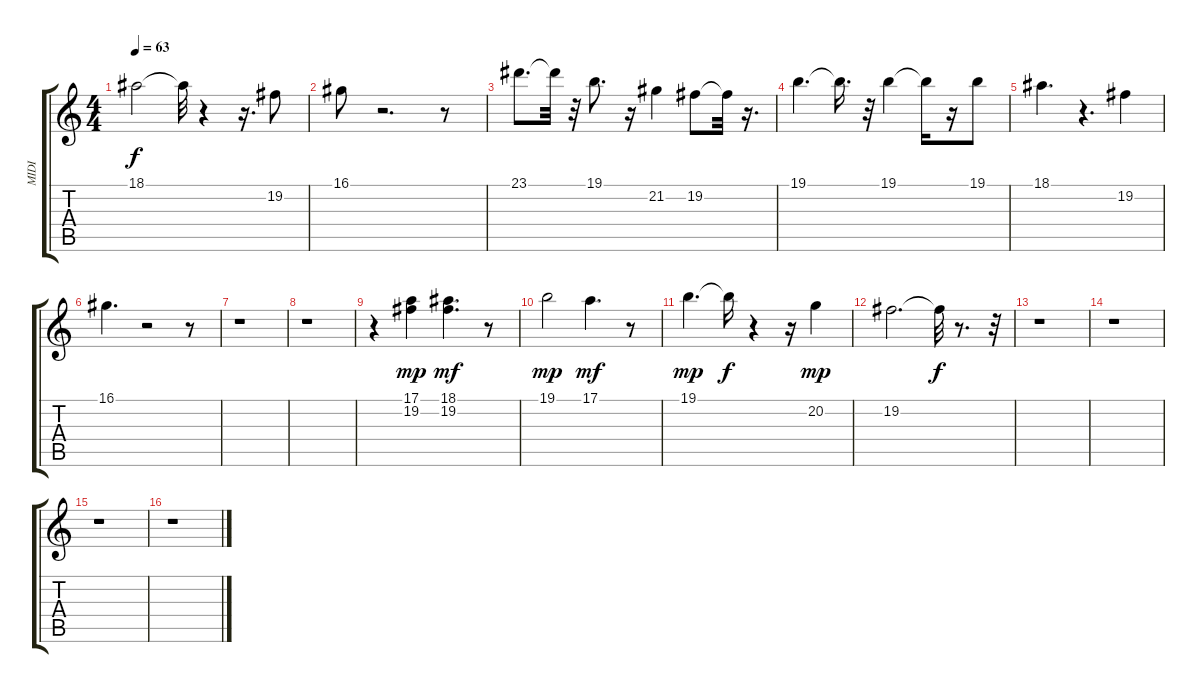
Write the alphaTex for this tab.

\track ("MIDI" "MIDI") {instrument musicbox}
\staff {score tabs}
\tuning (E4 B3 G3 D3 A2 E2) {hide}
\ts (4 4)
\tempo 63
\clef g2
\ks c
18.1.2{dy f} 18.1{t}.32 r.4 r.16{d} 19.2.8 |
16.1.8 r.2{d} r.8 |
23.1.8{d} 23.1{t}.32 r.32 19.1.8{d} r.16 21.2.4 19.2.8 19.2{t}.32 r.16{d} |
19.1.4{d} 19.1{t}.16{d} r.32 19.1.4 19.1{t}.16 r.16 19.1.8 |
18.1.4{d} r.4{d} 19.2.4 |
16.1.4{d} r.2 r.8 |
r.1 |
r.1 |
r.4 (17.1 19.2).4{dy mp} (18.1 19.2).4{d dy mf} r.8 |
19.1.2{dy mp} 17.1.4{d dy mf} r.8 |
19.1.4{d dy mp} 19.1{t}.16{dy f} r.4 r.16 20.2.4{dy mp} |
19.2.2{d} 19.2{t}.32{dy f} r.8{d} r.32 |
r.1 |
r.1 |
r.1 |
r.1
